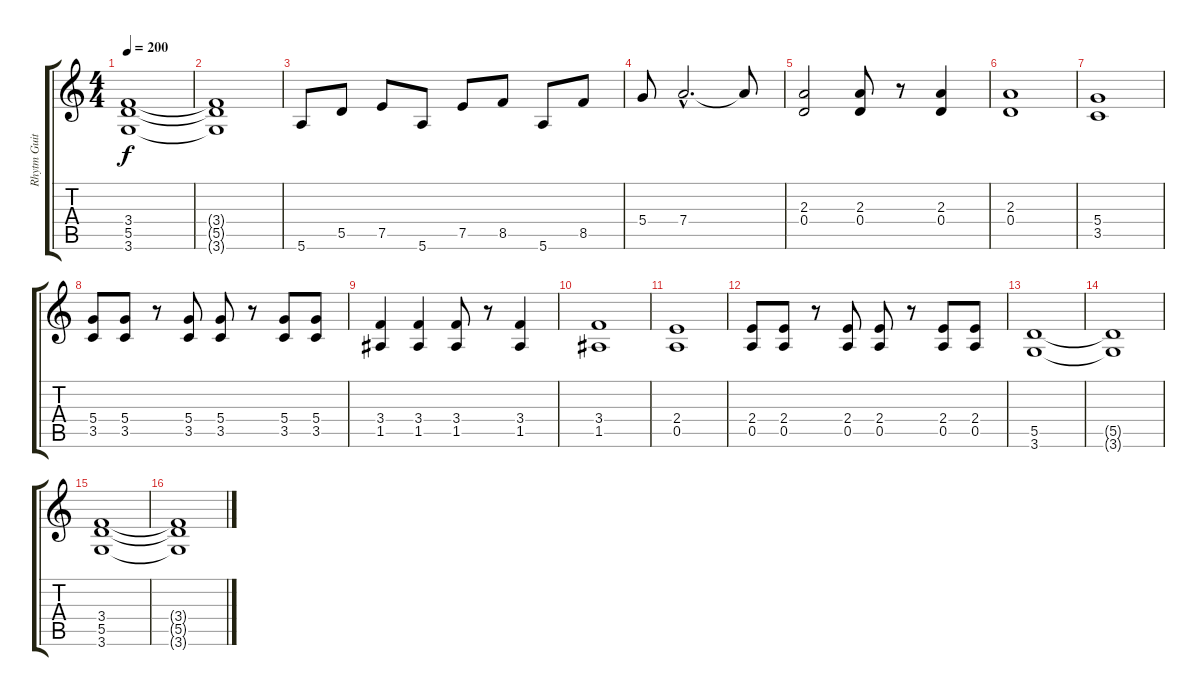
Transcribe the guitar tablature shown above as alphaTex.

\track ("Rhytm Guitar 2" "Rhytm Guit") {instrument overdrivenguitar}
\staff {score tabs}
\tuning (E4 B3 G3 D3 A2 E2) {hide}
\ts (4 4)
\tempo 200
\clef g2
\ks c
(3.4 5.5 3.6).1{dy f} |
(3.4{t} 5.5{t} 3.6{t}).1 |
5.6.8 5.5.8 7.5.8 5.6.8 7.5.8 8.5.8 5.6.8 8.5.8 |
5.4.8 7.4{hac}.2{d} 7.4{t}.8 |
(2.3 0.4).2{volume 12} (2.3 0.4).8 r.8 (2.3 0.4).4 |
(2.3 0.4).1 |
(5.4 3.5).1 |
(5.4 3.5).8 (5.4 3.5).8 r.8 (5.4 3.5).8 (5.4 3.5).8 r.8 (5.4 3.5).8 (5.4 3.5).8 |
(3.4 1.5).4 (3.4 1.5).4 (3.4 1.5).8 r.8 (3.4 1.5).4 |
(3.4 1.5).1 |
(2.4 0.5).1 |
(2.4 0.5).8 (2.4 0.5).8 r.8 (2.4 0.5).8 (2.4 0.5).8 r.8 (2.4 0.5).8 (2.4 0.5).8 |
(5.5 3.6).1 |
(5.5{t} 3.6{t}).1 |
(3.4 5.5 3.6).1 |
(3.4{t} 5.5{t} 3.6{t}).1
